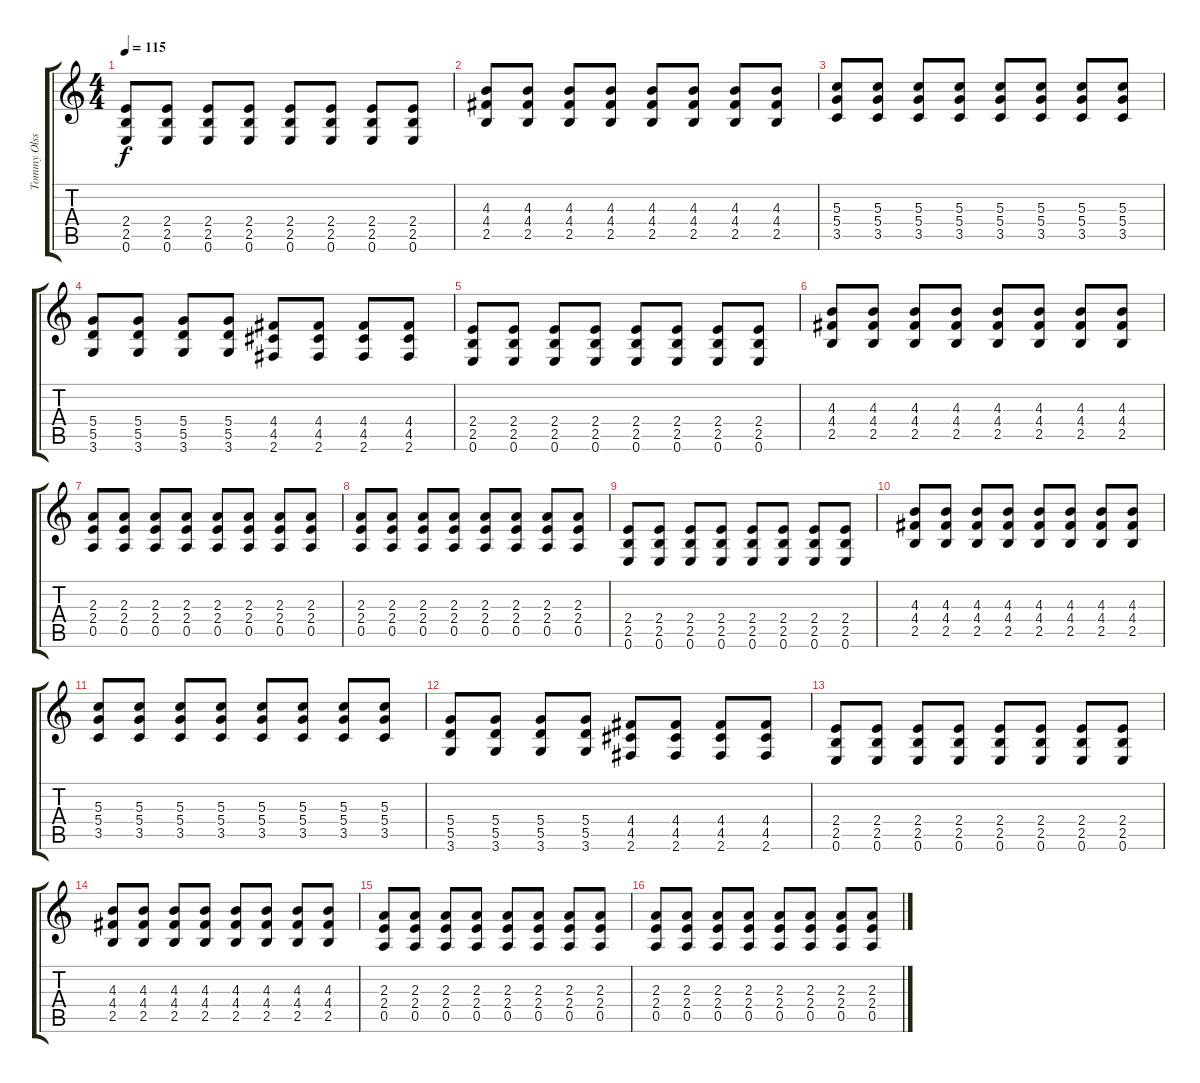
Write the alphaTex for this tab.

\track ("Tommy Olsson - Distorted Guitar" "Tommy Olss") {instrument distortionguitar}
\staff {score tabs}
\tuning (E4 B3 G3 D3 A2 E2) {hide}
\ts (4 4)
\tempo 115
\clef g2
\ks c
(2.4 2.5 0.6).8{dy f} (2.4 2.5 0.6).8 (2.4 2.5 0.6).8 (2.4 2.5 0.6).8 (2.4 2.5 0.6).8 (2.4 2.5 0.6).8 (2.4 2.5 0.6).8 (2.4 2.5 0.6).8 |
(4.3 4.4 2.5).8 (4.3 4.4 2.5).8 (4.3 4.4 2.5).8 (4.3 4.4 2.5).8 (4.3 4.4 2.5).8 (4.3 4.4 2.5).8 (4.3 4.4 2.5).8 (4.3 4.4 2.5).8 |
(5.3 5.4 3.5).8 (5.3 5.4 3.5).8 (5.3 5.4 3.5).8 (5.3 5.4 3.5).8 (5.3 5.4 3.5).8 (5.3 5.4 3.5).8 (5.3 5.4 3.5).8 (5.3 5.4 3.5).8 |
(5.4 5.5 3.6).8 (5.4 5.5 3.6).8 (5.4 5.5 3.6).8 (5.4 5.5 3.6).8 (4.4 4.5 2.6).8 (4.4 4.5 2.6).8 (4.4 4.5 2.6).8 (4.4 4.5 2.6).8 |
(2.4 2.5 0.6).8 (2.4 2.5 0.6).8 (2.4 2.5 0.6).8 (2.4 2.5 0.6).8 (2.4 2.5 0.6).8 (2.4 2.5 0.6).8 (2.4 2.5 0.6).8 (2.4 2.5 0.6).8 |
(4.3 4.4 2.5).8 (4.3 4.4 2.5).8 (4.3 4.4 2.5).8 (4.3 4.4 2.5).8 (4.3 4.4 2.5).8 (4.3 4.4 2.5).8 (4.3 4.4 2.5).8 (4.3 4.4 2.5).8 |
(2.3 2.4 0.5).8 (2.3 2.4 0.5).8 (2.3 2.4 0.5).8 (2.3 2.4 0.5).8 (2.3 2.4 0.5).8 (2.3 2.4 0.5).8 (2.3 2.4 0.5).8 (2.3 2.4 0.5).8 |
(2.3 2.4 0.5).8 (2.3 2.4 0.5).8 (2.3 2.4 0.5).8 (2.3 2.4 0.5).8 (2.3 2.4 0.5).8 (2.3 2.4 0.5).8 (2.3 2.4 0.5).8 (2.3 2.4 0.5).8 |
(2.4 2.5 0.6).8 (2.4 2.5 0.6).8 (2.4 2.5 0.6).8 (2.4 2.5 0.6).8 (2.4 2.5 0.6).8 (2.4 2.5 0.6).8 (2.4 2.5 0.6).8 (2.4 2.5 0.6).8 |
(4.3 4.4 2.5).8 (4.3 4.4 2.5).8 (4.3 4.4 2.5).8 (4.3 4.4 2.5).8 (4.3 4.4 2.5).8 (4.3 4.4 2.5).8 (4.3 4.4 2.5).8 (4.3 4.4 2.5).8 |
(5.3 5.4 3.5).8 (5.3 5.4 3.5).8 (5.3 5.4 3.5).8 (5.3 5.4 3.5).8 (5.3 5.4 3.5).8 (5.3 5.4 3.5).8 (5.3 5.4 3.5).8 (5.3 5.4 3.5).8 |
(5.4 5.5 3.6).8 (5.4 5.5 3.6).8 (5.4 5.5 3.6).8 (5.4 5.5 3.6).8 (4.4 4.5 2.6).8 (4.4 4.5 2.6).8 (4.4 4.5 2.6).8 (4.4 4.5 2.6).8 |
(2.4 2.5 0.6).8 (2.4 2.5 0.6).8 (2.4 2.5 0.6).8 (2.4 2.5 0.6).8 (2.4 2.5 0.6).8 (2.4 2.5 0.6).8 (2.4 2.5 0.6).8 (2.4 2.5 0.6).8 |
(4.3 4.4 2.5).8 (4.3 4.4 2.5).8 (4.3 4.4 2.5).8 (4.3 4.4 2.5).8 (4.3 4.4 2.5).8 (4.3 4.4 2.5).8 (4.3 4.4 2.5).8 (4.3 4.4 2.5).8 |
(2.3 2.4 0.5).8 (2.3 2.4 0.5).8 (2.3 2.4 0.5).8 (2.3 2.4 0.5).8 (2.3 2.4 0.5).8 (2.3 2.4 0.5).8 (2.3 2.4 0.5).8 (2.3 2.4 0.5).8 |
(2.3 2.4 0.5).8 (2.3 2.4 0.5).8 (2.3 2.4 0.5).8 (2.3 2.4 0.5).8 (2.3 2.4 0.5).8 (2.3 2.4 0.5).8 (2.3 2.4 0.5).8 (2.3 2.4 0.5).8
